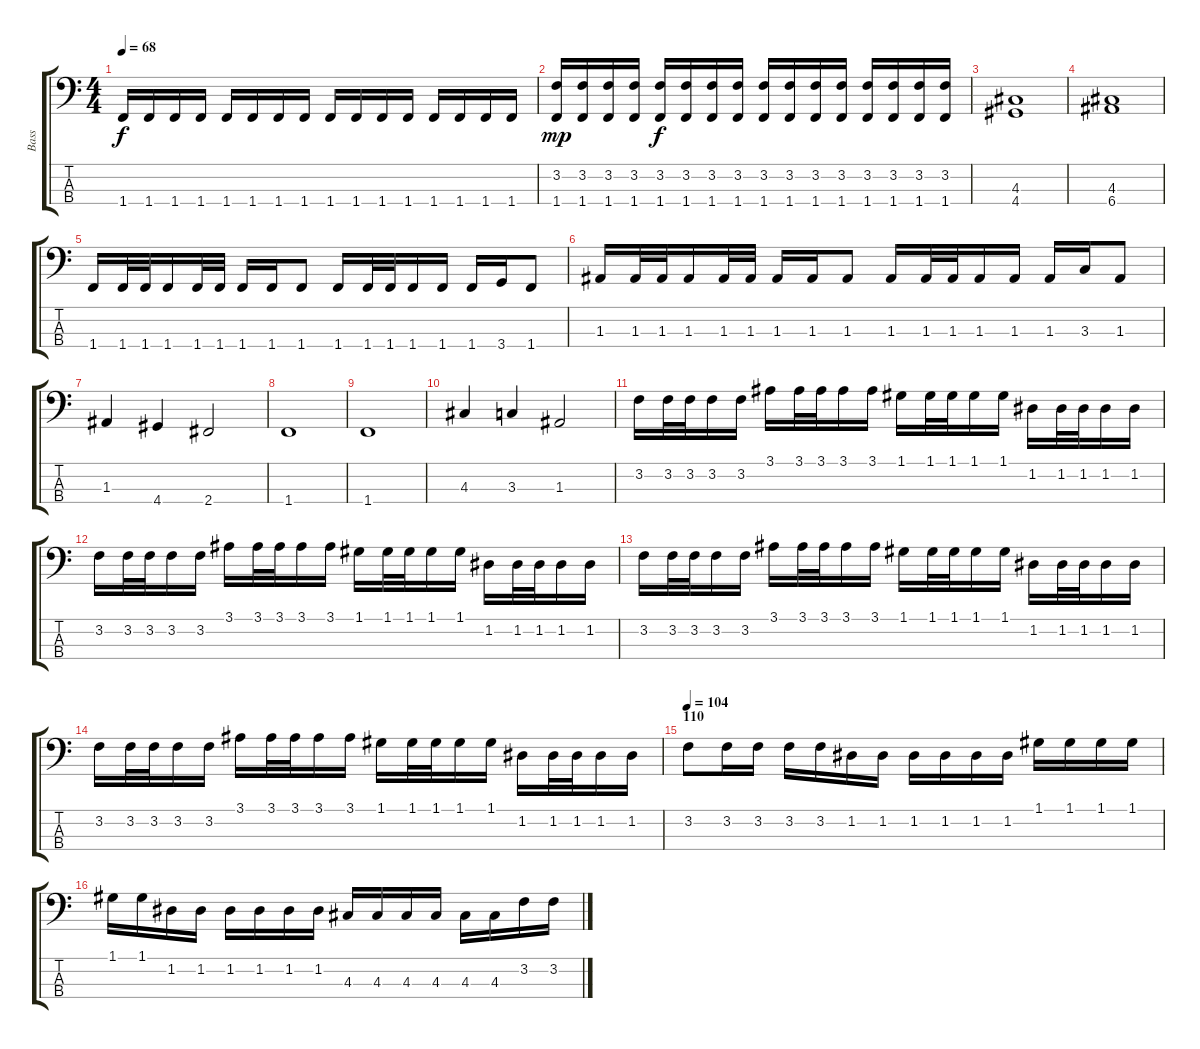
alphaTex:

\track ("Bass" "Bass") {instrument electricbassfinger}
\staff {score tabs}
\tuning (G2 D2 A1 E1) {hide}
\ts (4 4)
\tempo 68
\clef f4
\ks c
1.4.16{dy f} 1.4.16 1.4.16 1.4.16 1.4.16 1.4.16 1.4.16 1.4.16 1.4.16 1.4.16 1.4.16 1.4.16 1.4.16 1.4.16 1.4.16 1.4.16 |
(3.2 1.4).16{dy mp} (3.2 1.4).16 (3.2 1.4).16 (3.2 1.4).16 (3.2 1.4).16{dy f} (3.2 1.4).16 (3.2 1.4).16 (3.2 1.4).16 (3.2 1.4).16 (3.2 1.4).16 (3.2 1.4).16 (3.2 1.4).16 (3.2 1.4).16 (3.2 1.4).16 (3.2 1.4).16 (3.2 1.4).16 |
(4.3 4.4).1 |
(4.3 6.4).1 |
1.4.16 1.4.32 1.4.32 1.4.16 1.4.32 1.4.32 1.4.16 1.4.16 1.4.8 1.4.16 1.4.32 1.4.32 1.4.16 1.4.16 1.4.16 3.4.16 1.4.8 |
1.3.16 1.3.32 1.3.32 1.3.16 1.3.32 1.3.32 1.3.16 1.3.16 1.3.8 1.3.16 1.3.32 1.3.32 1.3.16 1.3.16 1.3.16 3.3.16 1.3.8 |
1.3.4 4.4.4 2.4.2 |
1.4.1 |
1.4.1 |
4.3.4 3.3.4 1.3.2 |
3.2.16 3.2.32 3.2.32 3.2.16 3.2.16 3.1.16 3.1.32 3.1.32 3.1.16 3.1.16 1.1.16 1.1.32 1.1.32 1.1.16 1.1.16 1.2.16 1.2.32 1.2.32 1.2.16 1.2.16 |
3.2.16 3.2.32 3.2.32 3.2.16 3.2.16 3.1.16 3.1.32 3.1.32 3.1.16 3.1.16 1.1.16 1.1.32 1.1.32 1.1.16 1.1.16 1.2.16 1.2.32 1.2.32 1.2.16 1.2.16 |
3.2.16 3.2.32 3.2.32 3.2.16 3.2.16 3.1.16 3.1.32 3.1.32 3.1.16 3.1.16 1.1.16 1.1.32 1.1.32 1.1.16 1.1.16 1.2.16 1.2.32 1.2.32 1.2.16 1.2.16 |
3.2.16 3.2.32 3.2.32 3.2.16 3.2.16 3.1.16 3.1.32 3.1.32 3.1.16 3.1.16 1.1.16 1.1.32 1.1.32 1.1.16 1.1.16 1.2.16 1.2.32 1.2.32 1.2.16 1.2.16 |
\section ("" "110")
\tempo 104
3.2.8 3.2.16 3.2.16 3.2.16 3.2.16 1.2.16 1.2.16 1.2.16 1.2.16 1.2.16 1.2.16 1.1.16 1.1.16 1.1.16 1.1.16 |
1.1.16 1.1.16 1.2.16 1.2.16 1.2.16 1.2.16 1.2.16 1.2.16 4.3.16 4.3.16 4.3.16 4.3.16 4.3.16 4.3.16 3.2.16 3.2.16
